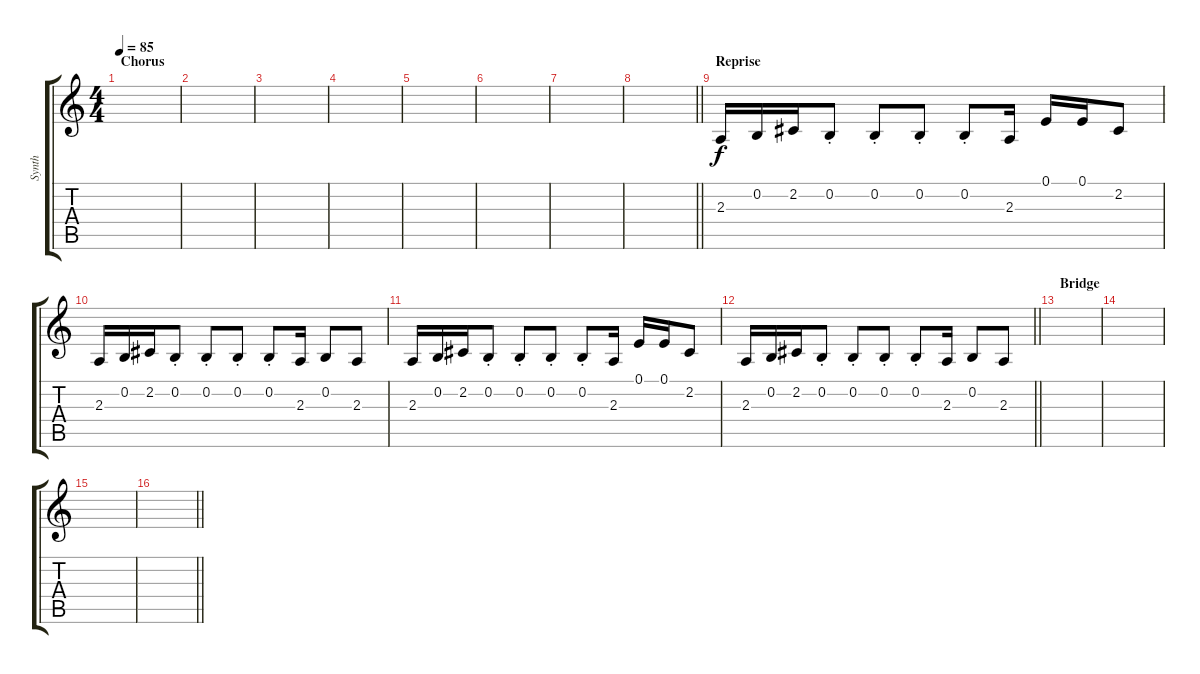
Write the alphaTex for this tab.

\track ("Synth" "Synth") {instrument lead8bassandlead}
\staff {score tabs}
\tuning (E4 B3 G3 D3 A2 E2) {hide}
\ts (4 4)
\section ("" "Chorus")
\tempo 85
\clef g2
\ks c
|
|
|
|
|
|
|
\barLineRight lightlight
|
\section ("" "Reprise")
2.3.16 0.2.16 2.2.16 0.2{st}.8 0.2{st}.8 0.2{st}.8 0.2{st}.8 2.3.16 0.1.16 0.1.16 2.2.8 |
2.3.16 0.2.16 2.2.16 0.2{st}.8 0.2{st}.8 0.2{st}.8 0.2{st}.8 2.3.16 0.2.8 2.3.8 |
2.3.16 0.2.16 2.2.16 0.2{st}.8 0.2{st}.8 0.2{st}.8 0.2{st}.8 2.3.16 0.1.16 0.1.16 2.2.8 |
\barLineRight lightlight
2.3.16 0.2.16 2.2.16 0.2{st}.8 0.2{st}.8 0.2{st}.8 0.2{st}.8 2.3.16 0.2.8 2.3.8 |
\section ("" "Bridge")
|
|
|
\barLineRight lightlight
